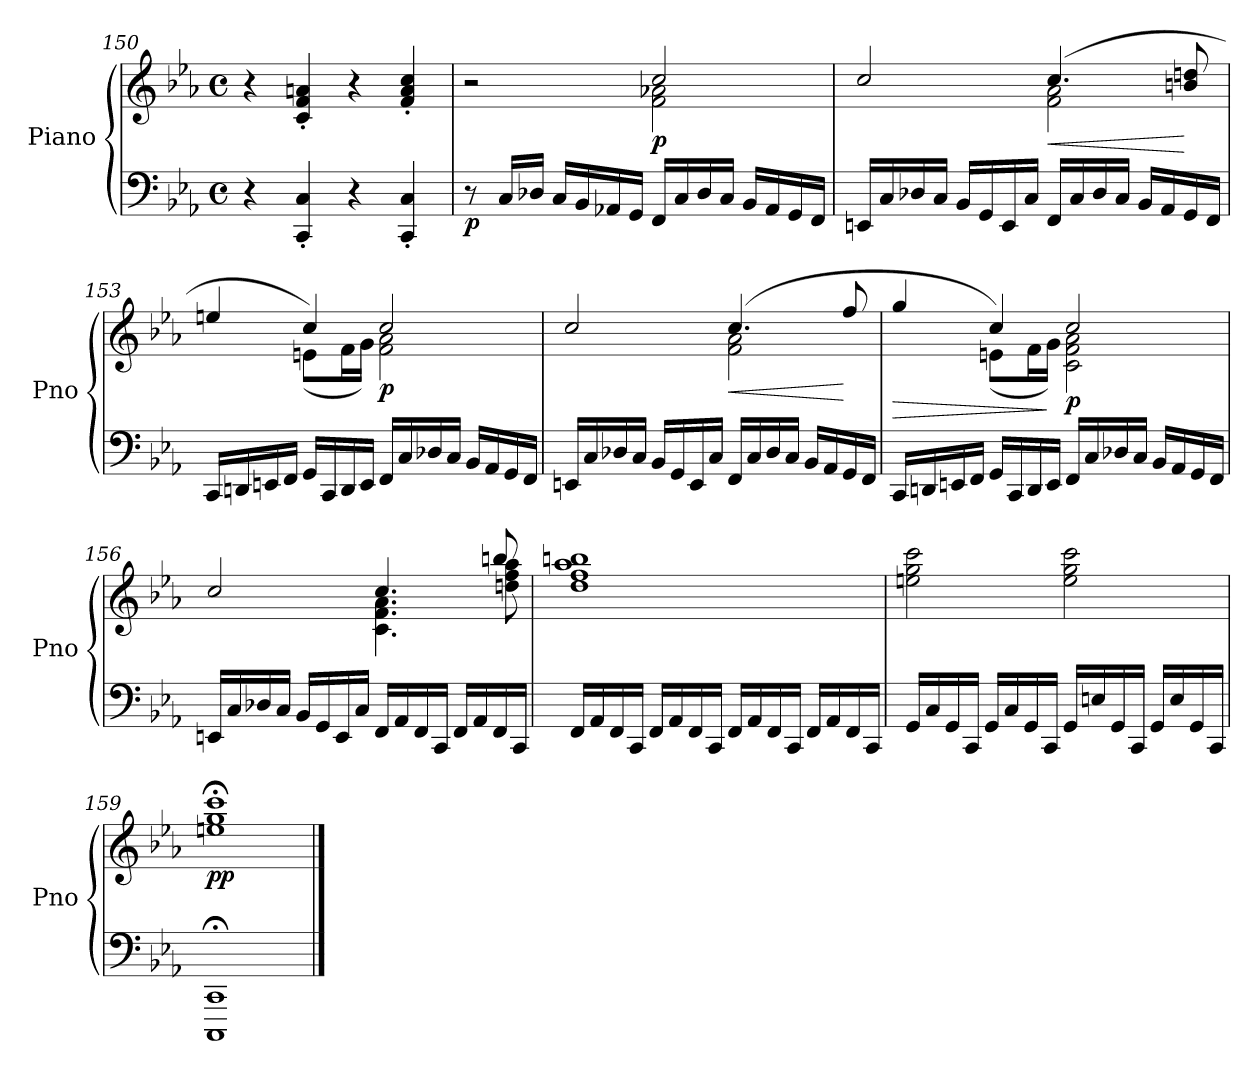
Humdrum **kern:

**kern	**kern	**dynam
*part1	*part1	*part1
*staff2	*staff1	*staff1/2
*I"Piano	*	*
*I'Pno	*	*
*clefF4	*clefG2	*
*k[b-e-a-]	*k[b-e-a-]	*
*M4/4	*M4/4	*
*met(c)	*met(c)	*
=150	=150	=150
4r	4r	.
4CC/' 4C/'	4c/' 4f/' 4an/'	.
4r	4r	.
4CC/' 4C/'	4f/' 4a/' 4cc/'	.
=151	=151	=151
*	*^	*
!	!	!	!LO:DY:b=2
8r	2r	2ryy	p
16C/LL	.	.	.
16D-X/JJ	.	.	.
16C/LL	.	.	.
16BB-/	.	.	.
16AA-X/	.	.	.
16GG/JJ	.	.	.
!	!	!	!LO:DY:b
16FF/LL	2cc/	2f\ 2a-X\	p
16C/	.	.	.
16D-/	.	.	.
16C/JJ	.	.	.
16BB-/LL	.	.	.
16AA-/	.	.	.
16GG/	.	.	.
16FF/JJ	.	.	.
!!LO:LB:g=z	!!
=152	=152	=152	=152
16EEn/LL	2cc/	2ryy	.
16C/	.	.	.
16D-X/	.	.	.
16C/JJ	.	.	.
16BB-/LL	.	.	.
16GG/	.	.	.
16EE/	.	.	.
16C/JJ	.	.	.
!	!	!	!LO:HP:b
16FF/LL	(>4.cc/	2f\ 2a-\	<
16C/	.	.	.
16D-/	.	.	.
16C/JJ	.	.	.
16BB-/LL	.	.	.
16AA-/	.	.	.
16GG/	8bn/ 8ddn/	.	[
16FF/JJ	.	.	.
=153	=153	=153	=153
16CC/LL	4een/	4ryy	.
16DDn/	.	.	.
16EEn/	.	.	.
16FF/JJ	.	.	.
16GG/LL	4cc/)	(<8en\L	.
16CC/	.	.	.
16DD/	.	16f\L	.
16EE/JJ	.	16g\JJ)	.
!	!	!	!LO:DY:b
16FF/LL	2cc/	2f\ 2a-\	p
16C/	.	.	.
16D-X/	.	.	.
16C/JJ	.	.	.
16BB-/LL	.	.	.
16AA-/	.	.	.
16GG/	.	.	.
16FF/JJ	.	.	.
!!LO:PB:g=z	!!
=154	=154	=154	=154
16EEn/LL	2cc/	2ryy	.
16C/	.	.	.
16D-X/	.	.	.
16C/JJ	.	.	.
16BB-/LL	.	.	.
16GG/	.	.	.
16EE/	.	.	.
16C/JJ	.	.	.
!	!	!	!LO:HP:b
16FF/LL	(>4.cc/	2f\ 2a-\	<
16C/	.	.	.
16D-/	.	.	.
16C/JJ	.	.	.
16BB-/LL	.	.	.
16AA-/	.	.	.
16GG/	8ff/	.	[
16FF/JJ	.	.	.
=155	=155	=155	=155
!	!	!	!LO:HP:b
16CC/LL	4gg/	4ryy	>
16DDn/	.	.	.
16EEn/	.	.	.
16FF/JJ	.	.	.
16GG/LL	4cc/)	(<8en\L	.
16CC/	.	.	.
16DD/	.	16f\L	.
16EE/JJ	.	16g\JJ)	]
!	!	!	!LO:DY:b
16FF/LL	2cc/	2c\ 2f\ 2a-\	p
16C/	.	.	.
16D-X/	.	.	.
16C/JJ	.	.	.
16BB-/LL	.	.	.
16AA-/	.	.	.
16GG/	.	.	.
16FF/JJ	.	.	.
!!LO:LB:g=z	!!
=156	=156	=156	=156
16EEn/LL	2cc/	2ryy	.
16C/	.	.	.
16D-X/	.	.	.
16C/JJ	.	.	.
16BB-/LL	.	.	.
16GG/	.	.	.
16EE/	.	.	.
16C/JJ	.	.	.
16FF/LL	4.cc/	4.c\ 4.f\ 4.a-\	.
16AA-/	.	.	.
16FF/	.	.	.
16CC/JJ	.	.	.
16FF/LL	.	.	.
16AA-/	.	.	.
16FF/	8bbn/	8ddn\ 8ff\ 8aa-\	.
16CC/JJ	.	.	.
*	*v	*v	*
=157	=157	=157
16FF/LL	1dd 1ff 1aa- 1bbn	.
16AA-/	.	.
16FF/	.	.
16CC/JJ	.	.
16FF/LL	.	.
16AA-/	.	.
16FF/	.	.
16CC/JJ	.	.
16FF/LL	.	.
16AA-/	.	.
16FF/	.	.
16CC/JJ	.	.
16FF/LL	.	.
16AA-/	.	.
16FF/	.	.
16CC/JJ	.	.
!!LO:LB:g=z
=158	=158	=158
16GG/LL	2een\ 2gg\ 2ccc\	.
16C/	.	.
16GG/	.	.
16CC/JJ	.	.
16GG/LL	.	.
16C/	.	.
16GG/	.	.
16CC/JJ	.	.
16GG/LL	2ee\ 2gg\ 2ccc\	.
16En/	.	.
16GG/	.	.
16CC/JJ	.	.
16GG/LL	.	.
16E/	.	.
16GG/	.	.
16CC/JJ	.	.
=159	=159	=159
!	!	!LO:DY:b
1CCC;< 1CC;<	1een;< 1gg;< 1ccc;<	pp
==	==	==
*-	*-	*-
